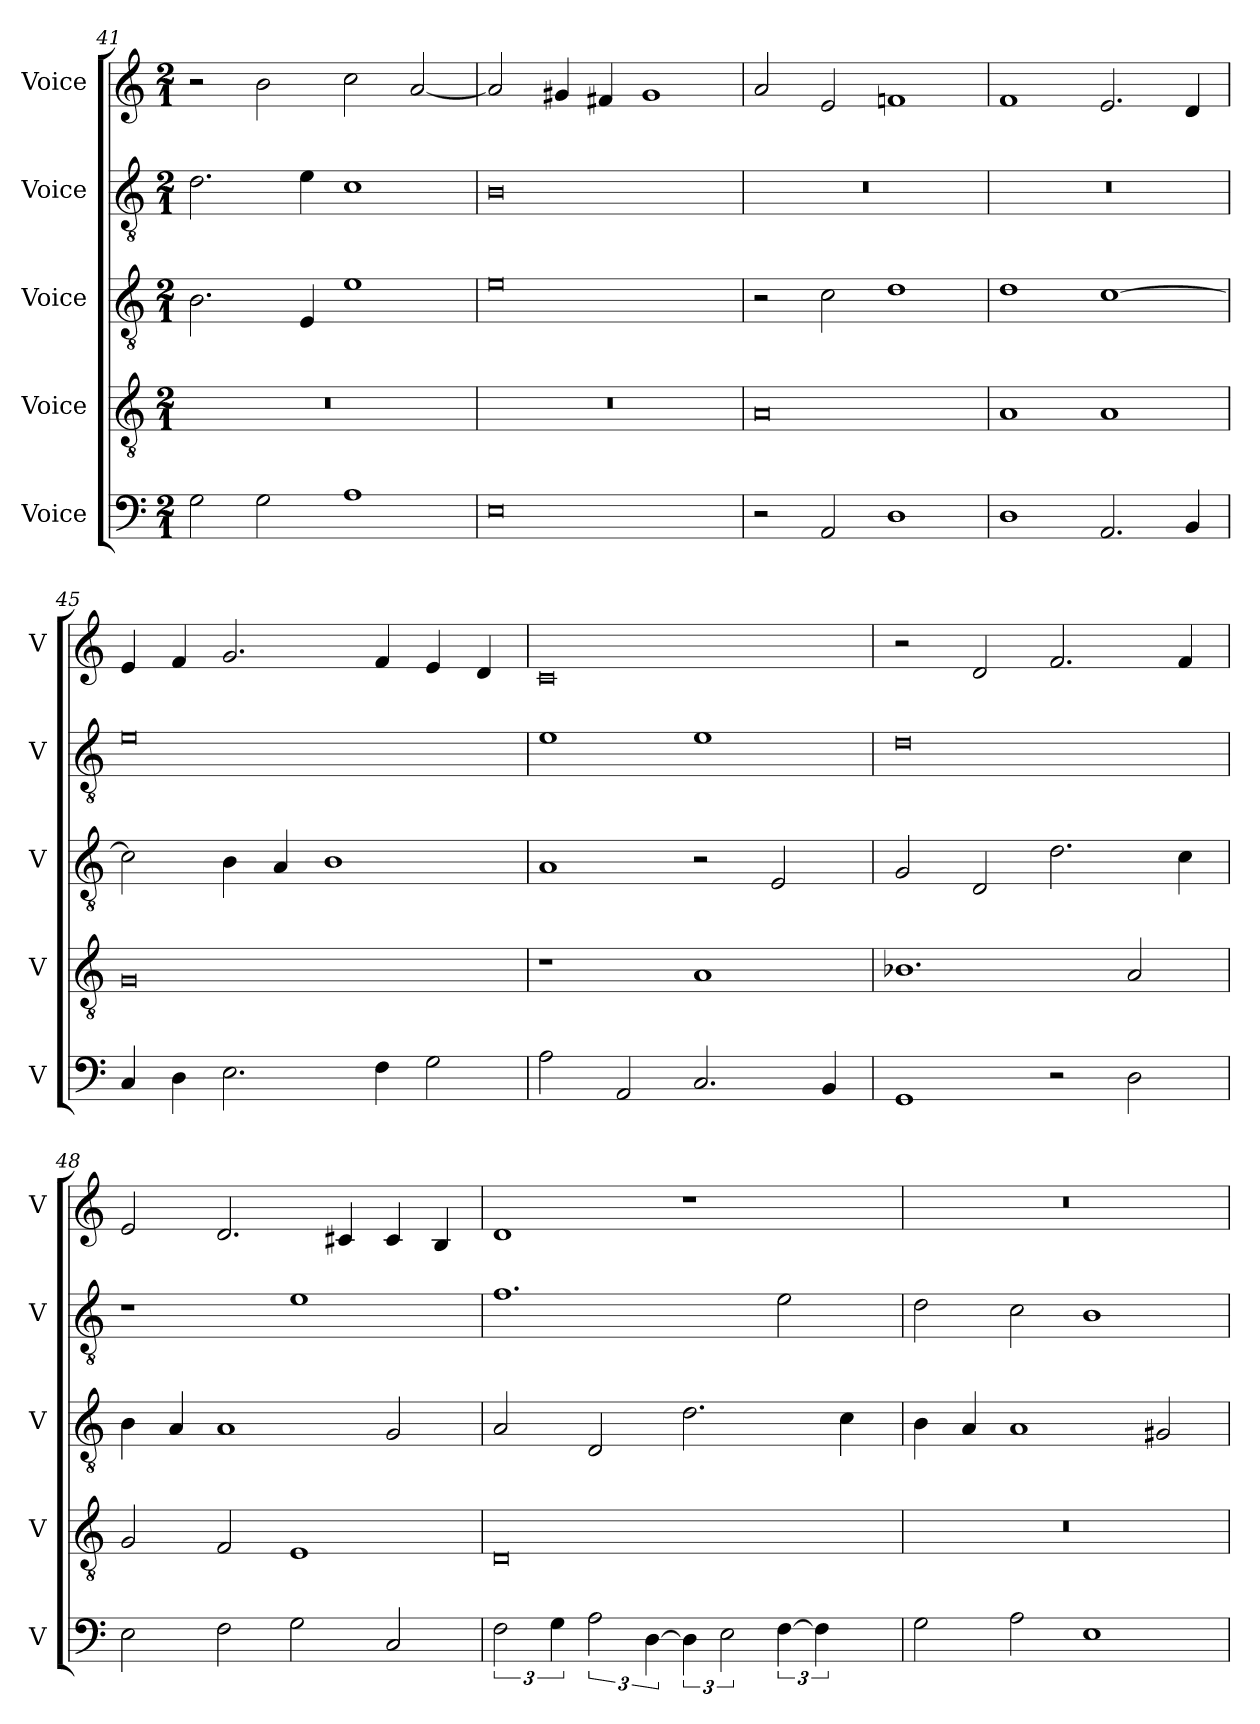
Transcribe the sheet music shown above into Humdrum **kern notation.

**kern	**kern	**kern	**kern	**kern
*part5	*part4	*part3	*part2	*part1
*staff5	*staff4	*staff3	*staff2	*staff1
*I"Voice	*I"Voice	*I"Voice	*I"Voice	*I"Voice
*I'V	*I'V	*I'V	*I'V	*I'V
*clefF4	*clefGv2	*clefGv2	*clefGv2	*clefG2
*k[]	*k[]	*k[]	*k[]	*k[]
*M2/1	*M2/1	*M2/1	*M2/1	*M2/1
=41	=41	=41	=41	=41
2G\	0r	2.B\	2.d\	2r
2G\	.	.	.	2b\
.	.	4E/	4e\	.
1A	.	1e	1c	2cc\
.	.	.	.	[2a/
=42	=42	=42	=42	=42
0E	0r	0e	0B	2a/]
.	.	.	.	4g#X/
.	.	.	.	4f#X/
.	.	.	.	1g#
!!LO:PB:g=z
=43	=43	=43	=43	=43
2r	0A	2r	0r	2a/
2AA/	.	2c\	.	2e/
1D	.	1d	.	1fn
=44	=44	=44	=44	=44
1D	1A	1d	0r	1f
2.AA/	1A	[1c	.	2.e/
4BB/	.	.	.	4d/
=45	=45	=45	=45	=45
4C/	0G	2c\]	0e	4e/
4D\	.	.	.	4f/
2.E\	.	4B\	.	2.g/
.	.	4A/	.	.
.	.	1B	.	.
4F\	.	.	.	4f/
2G\	.	.	.	4e/
.	.	.	.	4d/
=46	=46	=46	=46	=46
2A\	1r	1A	1e	0c
2AA/	.	.	.	.
2.C/	1A	2r	1e	.
.	.	2E/	.	.
4BB/	.	.	.	.
!!LO:LB:g=z
=47	=47	=47	=47	=47
1GG	1.B-X	2G/	0d	2r
.	.	2D/	.	2d/
2r	.	2.d\	.	2.f/
2D\	2A/	.	.	.
.	.	4c\	.	4f/
=48	=48	=48	=48	=48
2E\	2G/	4B\	1r	2e/
.	.	4A/	.	.
2F\	2F/	1A	.	2.d/
2G\	1E	.	1e	.
.	.	.	.	4c#X/
2C/	.	2G/	.	4c#/
.	.	.	.	4B/
=49	=49	=49	=49	=49
3F\	0D	2A/	1.f	1d
6G\	.	.	.	.
3A\	.	2D/	.	.
[6D\	.	.	.	.
6D\]	.	2.d\	.	1r
3E\	.	.	.	.
[6F\	.	.	2e\	.
6F\]	.	.	.	.
.	.	4c\	.	.
!LO:N:vis=8..	!	!	!	!
6ryy	.	.	.	.
!!LO:LB:g=z
=50	=50	=50	=50	=50
2G\	0r	4B\	2d\	0r
.	.	4A/	.	.
2A\	.	1A	2c\	.
1E	.	.	1B	.
.	.	2G#X/	.	.
=	=	=	=	=
*-	*-	*-	*-	*-
